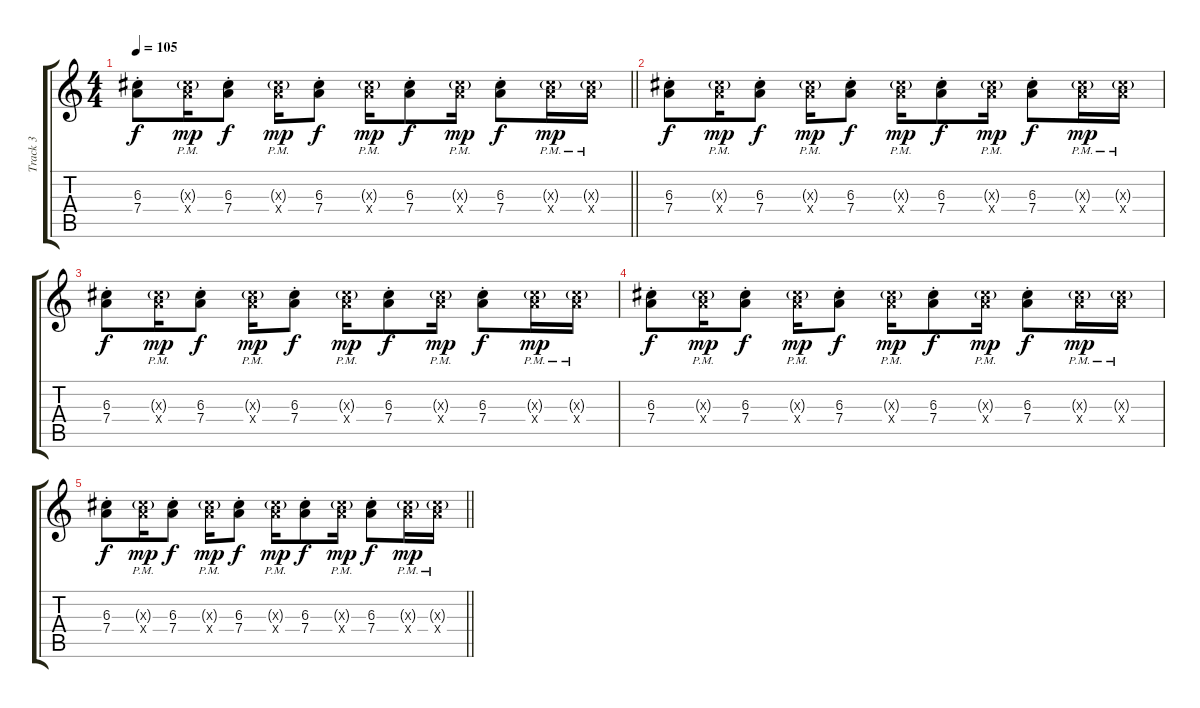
\track ("Track 3" "Track 3") {instrument electricguitarjazz}
\staff {score tabs}
\tuning (E4 B3 G3 D3 A2 E2) {hide}
\ts (4 4)
\tempo 105
\clef g2
\barLineRight lightlight
\ks c
(6.3{st} 7.4).8{dy f} (6.3{g pm x} 7.4{x}).16{dy mp} (6.3{st} 7.4).8{dy f} (6.3{g pm x} 7.4{x}).16{dy mp} (6.3{st} 7.4).8{dy f} (6.3{g pm x} 7.4{x}).16{dy mp} (6.3{st} 7.4).8{dy f} (6.3{g pm x} 7.4{x}).16{dy mp} (6.3{st} 7.4).8{dy f} (6.3{g pm x} 7.4{x}).16{dy mp} (6.3{g pm x} 7.4{x}).16 |
(6.3{st} 7.4).8{dy f} (6.3{g pm x} 7.4{x}).16{dy mp} (6.3{st} 7.4).8{dy f} (6.3{g pm x} 7.4{x}).16{dy mp} (6.3{st} 7.4).8{dy f} (6.3{g pm x} 7.4{x}).16{dy mp} (6.3{st} 7.4).8{dy f} (6.3{g pm x} 7.4{x}).16{dy mp} (6.3{st} 7.4).8{dy f} (6.3{g pm x} 7.4{x}).16{dy mp} (6.3{g pm x} 7.4{x}).16 |
(6.3{st} 7.4).8{dy f} (6.3{g pm x} 7.4{x}).16{dy mp} (6.3{st} 7.4).8{dy f} (6.3{g pm x} 7.4{x}).16{dy mp} (6.3{st} 7.4).8{dy f} (6.3{g pm x} 7.4{x}).16{dy mp} (6.3{st} 7.4).8{dy f} (6.3{g pm x} 7.4{x}).16{dy mp} (6.3{st} 7.4).8{dy f} (6.3{g pm x} 7.4{x}).16{dy mp} (6.3{g pm x} 7.4{x}).16 |
(6.3{st} 7.4).8{dy f} (6.3{g pm x} 7.4{x}).16{dy mp} (6.3{st} 7.4).8{dy f} (6.3{g pm x} 7.4{x}).16{dy mp} (6.3{st} 7.4).8{dy f} (6.3{g pm x} 7.4{x}).16{dy mp} (6.3{st} 7.4).8{dy f} (6.3{g pm x} 7.4{x}).16{dy mp} (6.3{st} 7.4).8{dy f} (6.3{g pm x} 7.4{x}).16{dy mp} (6.3{g pm x} 7.4{x}).16 |
\barLineRight lightlight
(6.3{st} 7.4).8{dy f} (6.3{g pm x} 7.4{x}).16{dy mp} (6.3{st} 7.4).8{dy f} (6.3{g pm x} 7.4{x}).16{dy mp} (6.3{st} 7.4).8{dy f} (6.3{g pm x} 7.4{x}).16{dy mp} (6.3{st} 7.4).8{dy f} (6.3{g pm x} 7.4{x}).16{dy mp} (6.3{st} 7.4).8{dy f} (6.3{g pm x} 7.4{x}).16{dy mp} (6.3{g pm x} 7.4{x}).16
